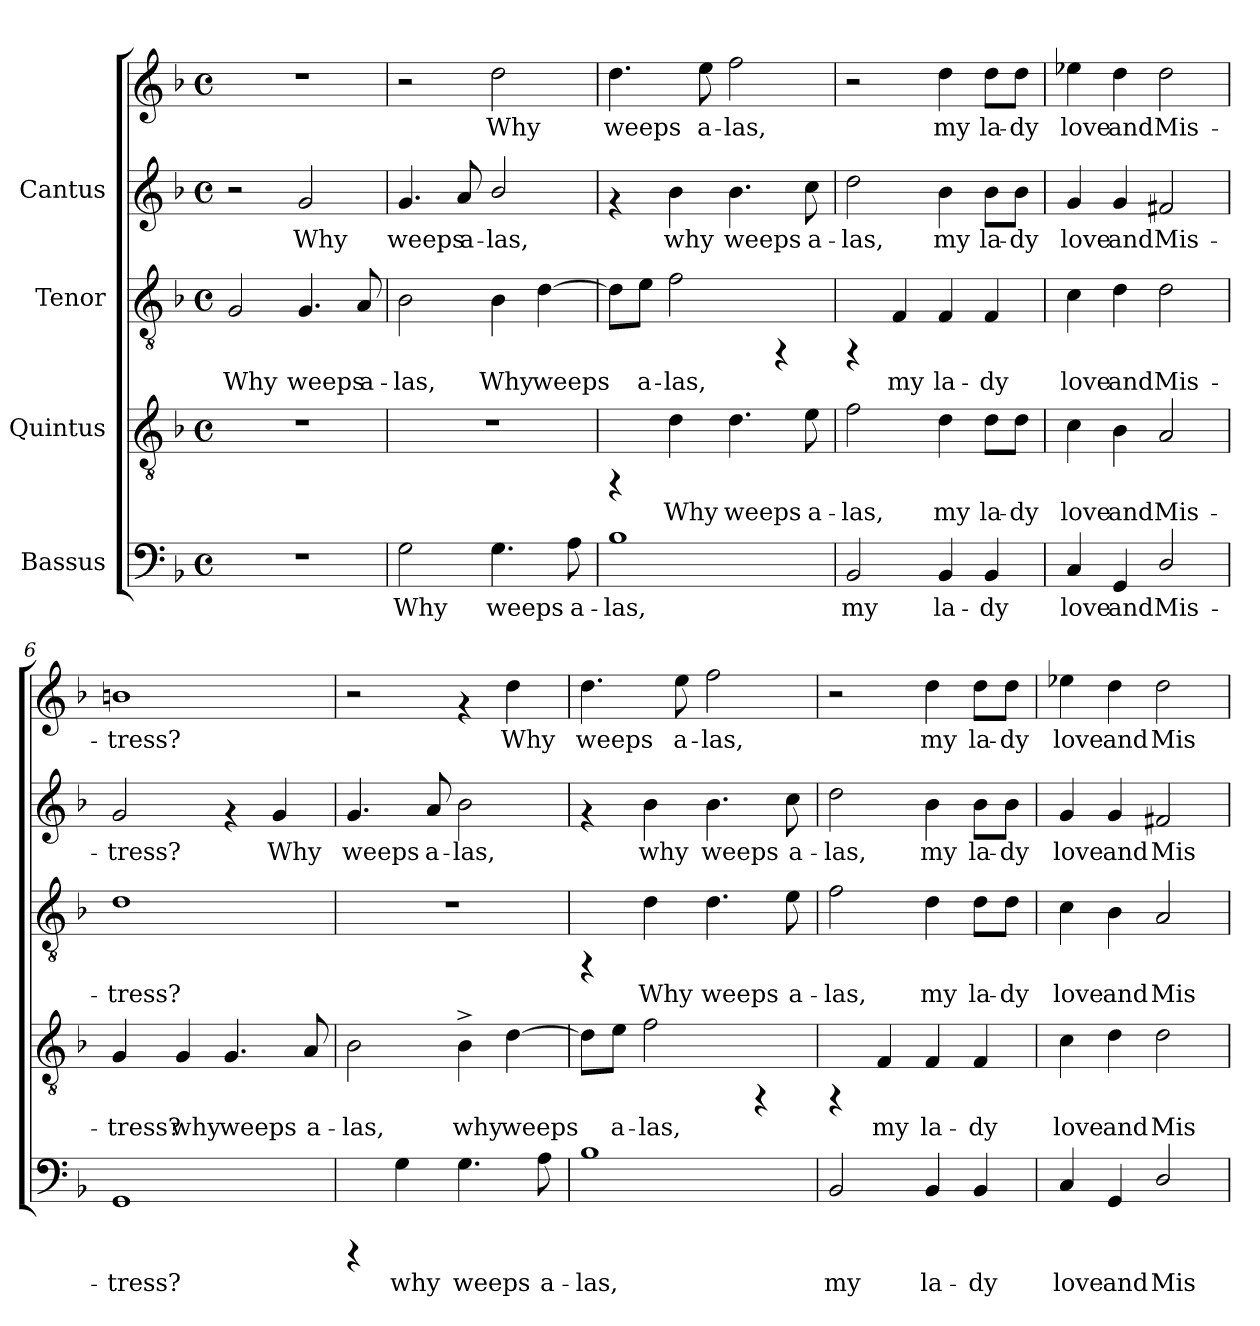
**kern	**text	**kern	**text	**kern	**text	**kern	**text	**kern	**text
*part4	*part4	*part3	*part3	*part2	*part2	*part1	*part1	*part1	*part1
*staff5	*staff5	*staff4	*staff4	*staff3	*staff3	*staff2	*staff2	*staff1	*staff1
*I"Bassus	*	*I"Quintus	*	*I"Tenor	*	*I"Cantus	*	*	*
!!LO:PB:g=z
*stria5	*	*stria5	*	*stria5	*	*stria5	*	*stria5	*
*clefF4	*	*clefGv2	*	*clefGv2	*	*clefG2	*	*clefG2	*
*k[b-]	*	*k[b-]	*	*k[b-]	*	*k[b-]	*	*k[b-]	*
*F:	*	*F:	*	*F:	*	*F:	*	*F:	*
*M4/4	*	*M4/4	*	*M4/4	*	*M4/4	*	*M4/4	*
*met(c)	*	*met(c)	*	*met(c)	*	*met(c)	*	*met(c)	*
*MM132	*	*MM132	*	*MM132	*	*MM132	*	*MM132	*
=1	=1	=1	=1	=1	=1	=1	=1	=1	=1
!	!	!	!	!	!LO:LY:b:cj	!	!	!	!
1r	.	1r	.	2G/	Why	2r	.	1r	.
!	!	!	!	!	!LO:LY:b:cj	!	!LO:LY:b:cj	!	!
.	.	.	.	4.G/	weeps	2g/	Why	.	.
!	!	!	!	!	!LO:LY:b:cj	!	!	!	!
.	.	.	.	8A/	a-	.	.	.	.
=2	=2	=2	=2	=2	=2	=2	=2	=2	=2
!	!LO:LY:b:cj	!	!	!	!LO:LY:b:cj	!	!LO:LY:b:cj	!	!
2G\	Why	1r	.	2B-\	-las,	4.g/	weeps	2r	.
!	!	!	!	!	!	!	!LO:LY:b:cj	!	!
.	.	.	.	.	.	8a/	a-	.	.
!	!LO:LY:b:cj	!	!	!	!LO:LY:b:cj	!	!LO:LY:b:cj	!	!LO:LY:b:cj
4.G\	weeps	.	.	4B-\	Why	2b-/	-las,	2dd\	Why
!	!	!	!	!	!LO:LY:b:cj	!	!	!	!
.	.	.	.	[>4d\	weeps	.	.	.	.
!	!LO:LY:b:cj	!	!	!	!	!	!	!	!
8A\	a-	.	.	.	.	.	.	.	.
=3	=3	=3	=3	=3	=3	=3	=3	=3	=3
!	!LO:LY:b:cj	!	!	!	!LO:LY:b:cj	!	!	!	!LO:LY:b:cj
1B-	-las,	4rFF	.	8d\L]	.	4rf	.	4.dd\	weeps
!	!	!	!	!	!LO:LY:b:cj	!	!	!	!
.	.	.	.	8e\J	a-	.	.	.	.
!	!	!	!LO:LY:b:cj	!	!LO:LY:b:cj	!	!LO:LY:b:cj	!	!
.	.	4d\	Why	2f\	-las,	4b-\	why	.	.
!	!	!	!	!	!	!	!	!	!LO:LY:b:cj
.	.	.	.	.	.	.	.	8ee\	a-
!	!	!	!LO:LY:b:cj	!	!	!	!LO:LY:b:cj	!	!LO:LY:b:cj
.	.	4.d\	weeps	.	.	4.b-\	weeps	2ff\	-las,
.	.	.	.	4rFF	.	.	.	.	.
!	!	!	!LO:LY:b:cj	!	!	!	!LO:LY:b:cj	!	!
.	.	8e\	a-	.	.	8cc\	a-	.	.
=4	=4	=4	=4	=4	=4	=4	=4	=4	=4
!	!LO:LY:b:cj	!	!LO:LY:b:cj	!	!	!	!LO:LY:b:cj	!	!
2BB-/	my	2f\	-las,	4rFF	.	2dd\	las,	2r	.
!	!	!	!	!	!LO:LY:b:cj	!	!	!	!
.	.	.	.	4F/	my	.	.	.	.
!	!LO:LY:b:cj	!	!LO:LY:b:cj	!	!LO:LY:b:cj	!	!LO:LY:b:cj	!	!LO:LY:b:cj
4BB-/	la-	4d\	my	4F/	la-	4b-\	my	4dd\	-my
!	!LO:LY:b:cj	!	!LO:LY:b:cj	!	!LO:LY:b:cj	!	!LO:LY:b:cj	!	!LO:LY:b:cj
4BB-/	-dy	8d\L	la-	4F/	-dy	8b-\L	la-	8dd\L	la-
!	!	!	!LO:LY:b:cj	!	!	!	!LO:LY:b:cj	!	!LO:LY:b:cj
.	.	8d\J	-dy	.	.	8b-\J	-dy	8dd\J	-dy
!!LO:LB:g=z
=5	=5	=5	=5	=5	=5	=5	=5	=5	=5
!	!LO:LY:b:cj	!	!LO:LY:b:cj	!	!LO:LY:b:cj	!	!LO:LY:b:cj	!	!LO:LY:b:cj
4C/	love	4c\	love	4c\	love	4g/	-love	4ee-X\	love
!	!LO:LY:b:cj	!	!LO:LY:b:cj	!	!LO:LY:b:cj	!	!LO:LY:b:cj	!	!LO:LY:b:cj
4GG/	and	4B-\	and	4d\	and	4g/	and	4dd\	and
!	!LO:LY:b:cj	!	!LO:LY:b:cj	!	!LO:LY:b:cj	!	!LO:LY:b:cj	!	!LO:LY:b:cj
2D/	Mis-	2A/	Mis-	2d\	Mis-	2f#X/	Mis-	2dd\	Mis-
=6	=6	=6	=6	=6	=6	=6	=6	=6	=6
!	!LO:LY:b:cj	!	!LO:LY:b:cj	!	!LO:LY:b:cj	!	!LO:LY:b:cj	!	!LO:LY:b:cj
1GG	-tress?	4G/	-tress?	1d	-tress?	2g/	tress?	1bn	-tress?
!	!	!	!LO:LY:b:cj	!	!	!	!	!	!
.	.	4G/	why	.	.	.	.	.	.
!	!	!	!LO:LY:b:cj	!	!	!	!	!	!
.	.	4.G/	weeps	.	.	4rf	.	.	.
!	!	!	!	!	!	!	!LO:LY:b:cj	!	!
.	.	.	.	.	.	4g/	Why	.	.
!	!	!	!LO:LY:b:cj	!	!	!	!	!	!
.	.	8A/	a-	.	.	.	.	.	.
=7	=7	=7	=7	=7	=7	=7	=7	=7	=7
!	!	!	!LO:LY:b:cj	!	!	!	!LO:LY:b:cj	!	!
4rCCC	.	2B-\	-las,	1r	.	4.g/	weeps	2r	.
!	!LO:LY:b:cj	!	!	!	!	!	!	!	!
4G\	why	.	.	.	.	.	.	.	.
!	!	!	!	!	!	!	!LO:LY:b:cj	!	!
.	.	.	.	.	.	8a/	a-	.	.
!	!LO:LY:b:cj	!	!LO:LY:b:cj	!	!	!	!LO:LY:b:cj	!	!
4.G\	weeps	4B-^>\	why	.	.	2b-\	-las,	4rf	.
!	!	!	!LO:LY:b:cj	!	!	!	!	!	!LO:LY:b:cj
.	.	[>4d\	weeps	.	.	.	.	4dd\	Why
!	!LO:LY:b:cj	!	!	!	!	!	!	!	!
8A\	a-	.	.	.	.	.	.	.	.
=8	=8	=8	=8	=8	=8	=8	=8	=8	=8
!	!LO:LY:b:cj	!	!LO:LY:b:cj	!	!	!	!	!	!LO:LY:b:cj
1B-	-las,	8d\L]	.	4rFF	.	4rf	.	4.dd\	weeps
!	!	!	!LO:LY:b:cj	!	!	!	!	!	!
.	.	8e\J	a-	.	.	.	.	.	.
!	!	!	!LO:LY:b:cj	!	!LO:LY:b:cj	!	!LO:LY:b:cj	!	!
.	.	2f\	-las,	4d\	Why	4b-\	why	.	.
!	!	!	!	!	!	!	!	!	!LO:LY:b:cj
.	.	.	.	.	.	.	.	8ee\	a-
!	!	!	!	!	!LO:LY:b:cj	!	!LO:LY:b:cj	!	!LO:LY:b:cj
.	.	.	.	4.d\	weeps	4.b-\	weeps	2ff\	-las,
.	.	4rFF	.	.	.	.	.	.	.
!	!	!	!	!	!LO:LY:b:cj	!	!LO:LY:b:cj	!	!
.	.	.	.	8e\	a-	8cc\	a-	.	.
!!LO:PB:g=z
=9	=9	=9	=9	=9	=9	=9	=9	=9	=9
!	!LO:LY:b:cj	!	!	!	!LO:LY:b:cj	!	!LO:LY:b:cj	!	!
2BB-/	my	4rFF	.	2f\	-las,	2dd\	las,	2r	.
!	!	!	!LO:LY:b:cj	!	!	!	!	!	!
.	.	4F/	my	.	.	.	.	.	.
!	!LO:LY:b:cj	!	!LO:LY:b:cj	!	!LO:LY:b:cj	!	!LO:LY:b:cj	!	!LO:LY:b:cj
4BB-/	la-	4F/	la-	4d\	my	4b-\	my	4dd\	-my
!	!LO:LY:b:cj	!	!LO:LY:b:cj	!	!LO:LY:b:cj	!	!LO:LY:b:cj	!	!LO:LY:b:cj
4BB-/	-dy	4F/	-dy	8d\L	la-	8b-\L	la-	8dd\L	la-
!	!	!	!	!	!LO:LY:b:cj	!	!LO:LY:b:cj	!	!LO:LY:b:cj
.	.	.	.	8d\J	-dy	8b-\J	-dy	8dd\J	-dy
=10	=10	=10	=10	=10	=10	=10	=10	=10	=10
!	!LO:LY:b:cj	!	!LO:LY:b:cj	!	!LO:LY:b:cj	!	!LO:LY:b:cj	!	!LO:LY:b:cj
4C/	love	4c\	love	4c\	love	4g/	-love	4ee-X\	love
!	!LO:LY:b:cj	!	!LO:LY:b:cj	!	!LO:LY:b:cj	!	!LO:LY:b:cj	!	!LO:LY:b:cj
4GG/	and	4d\	and	4B-\	and	4g/	and	4dd\	and
!	!LO:LY:b:cj	!	!LO:LY:b:cj	!	!LO:LY:b:cj	!	!LO:LY:b:cj	!	!LO:LY:b:cj
2D/	Mis-	2d\	Mis-	2A/	Mis-	2f#X/	Mis-	2dd\	Mis-
=	=	=	=	=	=	=	=	=	=
*-	*-	*-	*-	*-	*-	*-	*-	*-	*-
